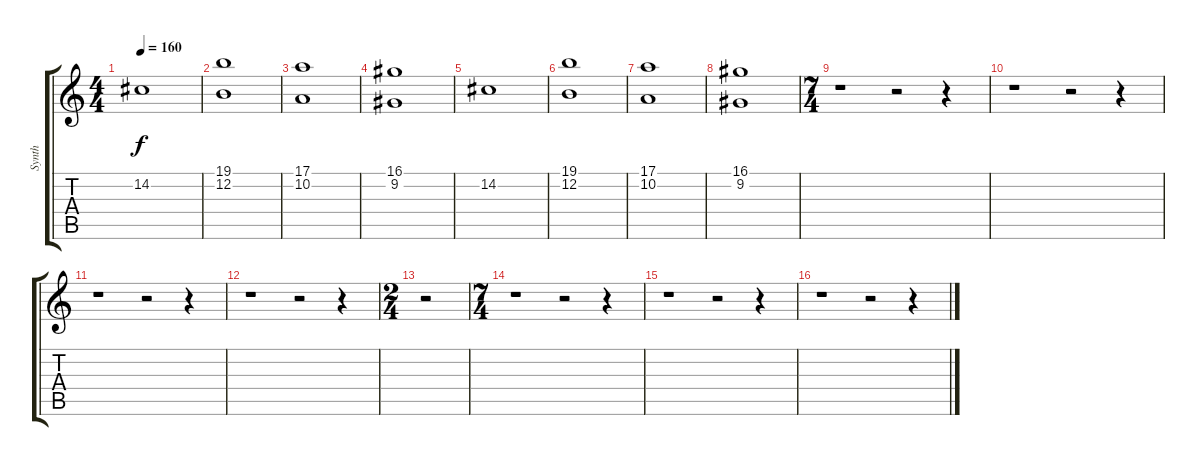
\track ("Synth" "Synth") {instrument lead2sawtooth}
\staff {score tabs}
\tuning (E4 B3 G3 D3 A2 E2) {hide}
\ts (4 4)
\tempo 160
\clef g2
\ks c
14.2.1{dy f} |
(19.1 12.2).1 |
(17.1 10.2).1 |
(16.1 9.2).1 |
14.2.1 |
(19.1 12.2).1 |
(17.1 10.2).1 |
(16.1 9.2).1 |
\ts (7 4)
r.1 r.2 r.4 |
r.1 r.2 r.4 |
r.1 r.2 r.4 |
r.1 r.2 r.4 |
\ts (2 4)
r.2 |
\ts (7 4)
r.1 r.2 r.4 |
r.1 r.2 r.4 |
r.1 r.2 r.4
